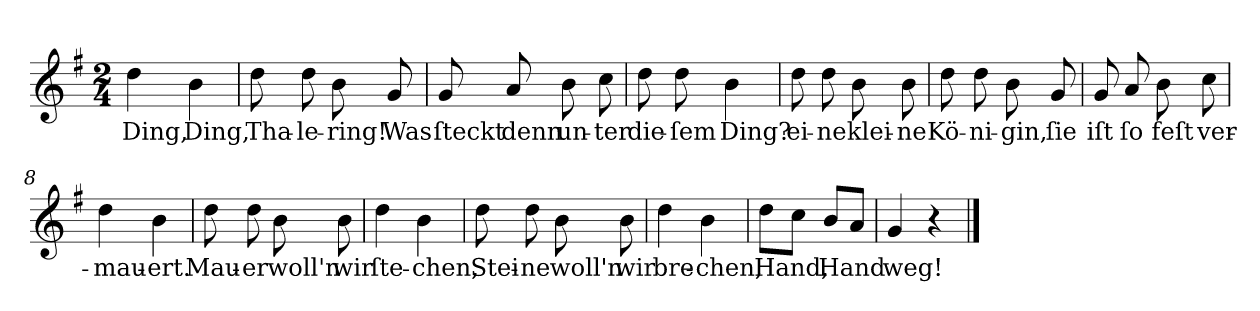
**kern	**text
*part1	*part1
*staff1	*staff1
*clefG2	*
*k[f#]	*
*G:	*
*M2/4	*
=1	=1
4dd	Ding,
4b	Ding,
=2	=2
8dd	Tha-
8dd	-le-
8b	-ring!
8g	Was
=3	=3
8g	ſteckt
8a	denn
8b	un-
8cc	-ter
=4	=4
8dd	die-
8dd	-ſem
4b	Ding?
=5	=5
8dd	ei-
8dd	-ne
8b	klei-
8b	-ne
=6	=6
8dd	Kö-
8dd	-ni-
8b	-gin,
8g	ſie
=7	=7
8g	iſt
8a	ſo
8b	feſt
8cc	ver-
=8	=8
4dd	-mau-
4b	-ert.
=9	=9
8dd	Mau-
8dd	-er
8b	woll'n
8b	wir
=10	=10
4dd	ſte-
4b	-chen,
=11	=11
8dd	Stei-
8dd	-ne
8b	woll'n
8b	wir
=12	=12
4dd	bre-
4b	-chen,
=13	=13
8ddL	Hand,
8ccJ	.
8bL	Hand
8aJ	.
=14	=14
4g	weg!
4r	.
==	==
*-	*-
